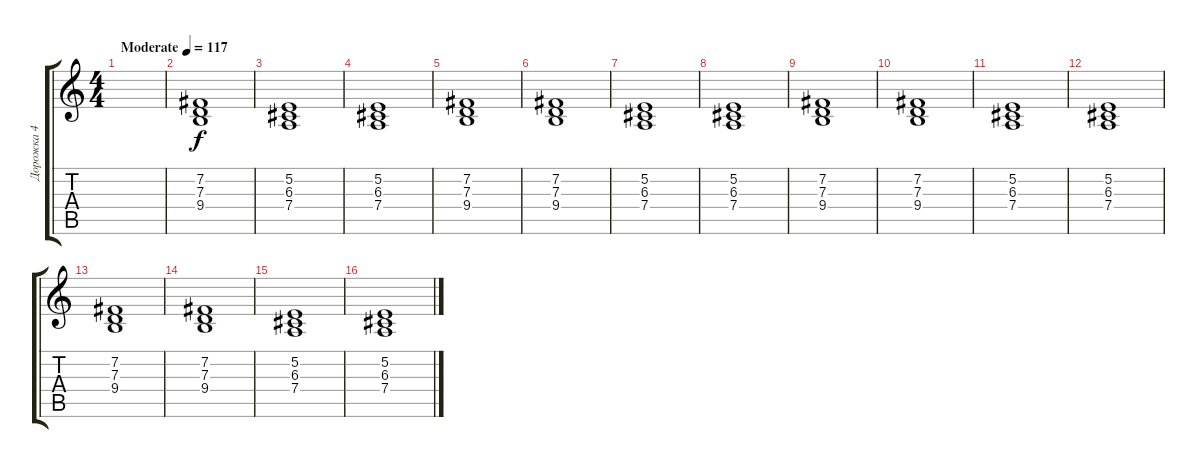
\track ("Дорожка 4" "Дорожка 4") {instrument pad2warm}
\staff {score tabs}
\tuning (E4 B3 G3 D3 A2 E2) {hide}
\ts (4 4)
\tempo (117 "Moderate")
\clef g2
\ks c
|
(7.2 7.3 9.4).1 |
(5.2 6.3 7.4).1 |
(5.2 6.3 7.4).1 |
(7.2 7.3 9.4).1 |
(7.2 7.3 9.4).1 |
(5.2 6.3 7.4).1 |
(5.2 6.3 7.4).1 |
(7.2 7.3 9.4).1 |
(7.2 7.3 9.4).1 |
(5.2 6.3 7.4).1 |
(5.2 6.3 7.4).1 |
(7.2 7.3 9.4).1 |
(7.2 7.3 9.4).1 |
(5.2 6.3 7.4).1 |
(5.2 6.3 7.4).1
